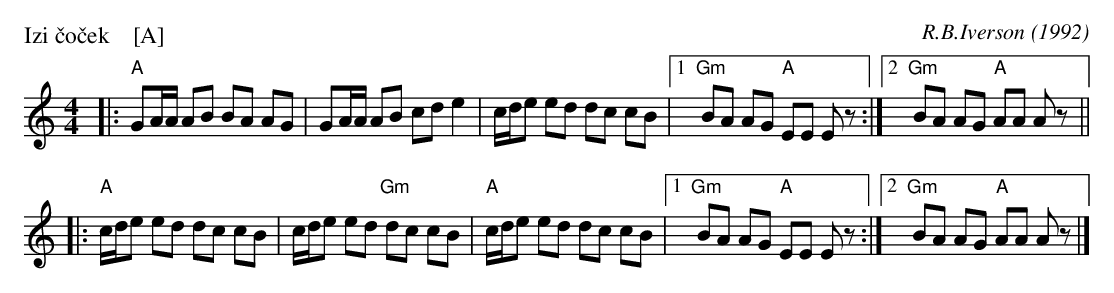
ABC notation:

X:1
P: Izi \vco\vcek    [A]
C: R.B.Iverson (1992)
M: 4/4
L: 1/8
K: ^c_B
|: "A"GA/A/ AB BA AG |  GA/A/ AB cd e2 \
|     c/d/e ed dc cB |1 "Gm"BA AG "A"EE Ez :|2 "Gm"BA AG "A"AA Az ||
|: "A"c/d/e ed dc cB |  c/d/e ed "Gm"dc cB \
|  "A"c/d/e ed dc cB |1 "Gm"BA AG "A"EE Ez :|2 "Gm"BA AG "A"AA Az |]
